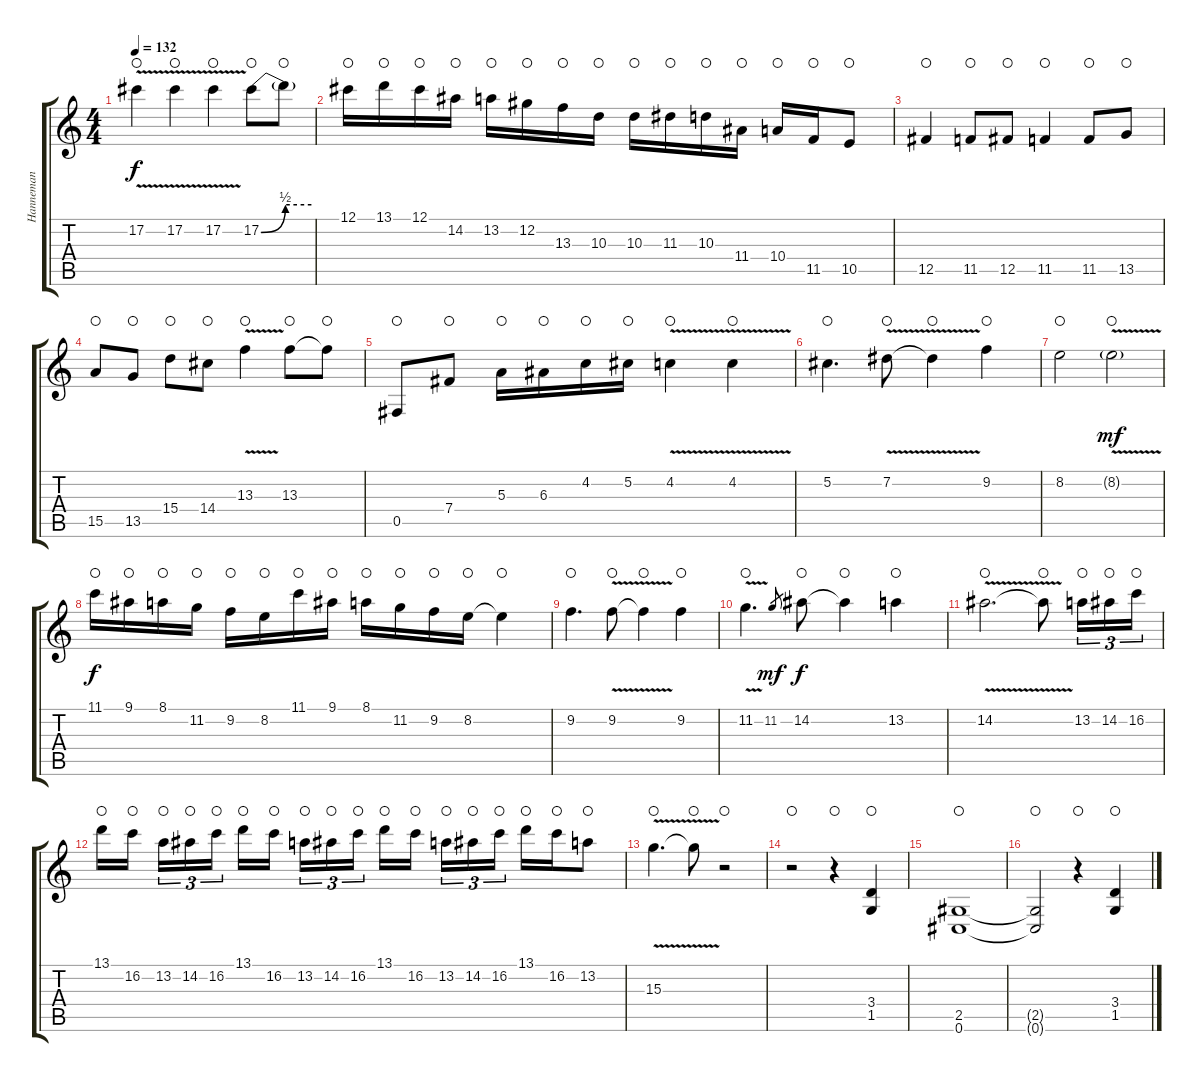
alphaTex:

\track ("Hanneman" "Hanneman") {instrument distortionguitar}
\staff {score tabs}
\tuning (Db4 Ab3 E3 B2 Gb2 Db2) {hide}
\ts (4 4)
\tempo 132
\clef g2
\ks c
17.2{v}.4{dy f waho} 17.2{v}.4{waho} 17.2{v}.4{waho} 17.2{be (bend 0 0 60 2)}.8{waho} 17.2{be (hold 0 2 60 2) t}.8{waho} |
12.1.16{waho} 13.1.16{waho} 12.1.16{waho} 14.2.16{waho} 13.2.16{waho} 12.2.16{waho} 13.3.16{waho} 10.3.16{waho} 10.3.16{waho} 11.3.16{waho} 10.3.16{waho} 11.4.16{waho} 10.4.16{waho} 11.5.16{waho} 10.5.8{waho} |
12.5.4{waho} 11.5.8{waho} 12.5.8{waho} 11.5.4{waho} 11.5.8{waho} 13.5.8{waho} |
15.5.8{waho} 13.5.8{waho} 15.4.8{waho} 14.4.8{waho} 13.3{v}.4{waho} 13.3.8{waho} 13.3{t}.8{waho} |
0.5.8{waho} 7.4.8{waho} 5.3.16{waho} 6.3.16{waho} 4.2.16{waho} 5.2.16{waho} 4.2{v}.4{waho} 4.2{v}.4{waho} |
5.2.4{d waho} 7.2{v}.8{waho} 7.2{v t}.4{waho} 9.2.4{waho} |
8.2.2{waho} 8.2{v g}.2{dy mf waho} |
11.1.16{dy f waho} 9.1.16{waho} 8.1.16{waho} 11.2.16{waho} 9.2.16{waho} 8.2.16{waho} 11.1.16{waho} 9.1.16{waho} 8.1.16{waho} 11.2.16{waho} 9.2.16{waho} 8.2.16{waho} 8.2{t}.4{waho} |
9.2.4{d waho} 9.2{v}.8{waho} 9.2{v t}.4{waho} 9.2.4{waho} |
11.2{v}.4{d waho} 11.2.8{gr dy mf} 14.2.8{dy f waho} 14.2{t}.4{waho} 13.2.4{waho} |
14.2{v}.2{d waho} 14.2{v t}.8{waho} 13.2.16{tu (3 2) waho} 14.2.16{tu (3 2) waho} 16.2.16{tu (3 2) waho} |
13.1.16{waho} 16.2.16{waho} 13.2.16{tu (3 2) waho} 14.2.16{tu (3 2) waho} 16.2.16{tu (3 2) waho} 13.1.16{waho} 16.2.16{waho} 13.2.16{tu (3 2) waho} 14.2.16{tu (3 2) waho} 16.2.16{tu (3 2) waho} 13.1.16{waho} 16.2.16{waho} 13.2.16{tu (3 2) waho} 14.2.16{tu (3 2) waho} 16.2.16{tu (3 2) waho} 13.1.16{waho} 16.2.16{waho} 13.2.8{waho} |
15.3{v}.4{d waho} 15.3{v t}.8{waho} r.2{waho} |
r.2{waho} r.4{waho} (3.4 1.5).4{waho} |
(2.5 0.6).1{waho} |
(2.5{t} 0.6{t}).2{waho} r.4{waho} (3.4 1.5).4{waho}
